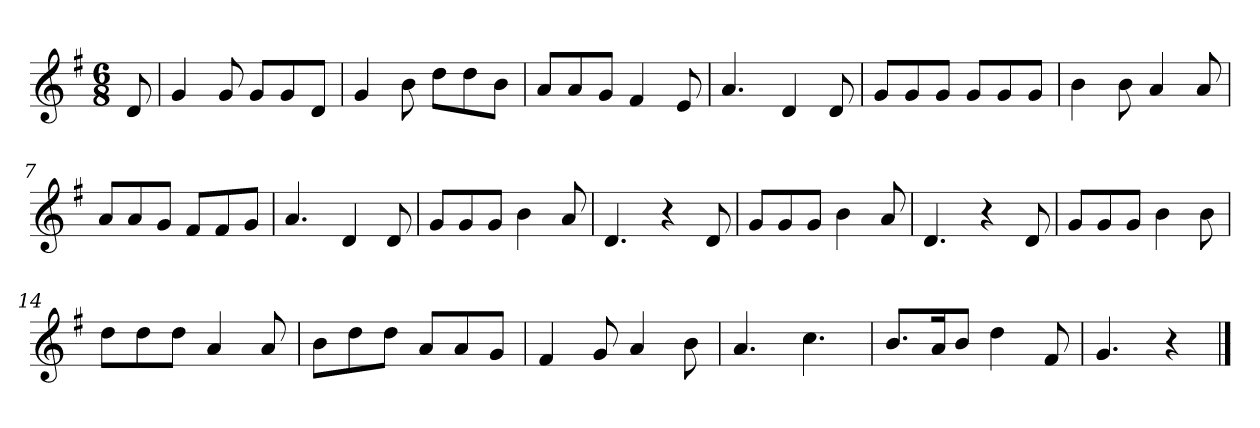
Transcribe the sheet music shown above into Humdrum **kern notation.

**kern
*part1
*staff1
*k[f#]
*M6/8
*MM120
=
8d
=1
4g
8g
8gL
8g
8dJ
=2
4g
8b
8ddL
8dd
8bJ
=3
8aL
8a
8gJ
4f#
8e
=4
4.a
4d
8d
=5
8gL
8g
8gJ
8gL
8g
8gJ
=6
4b
8b
4a
8a
=7
8aL
8a
8gJ
8f#L
8f#
8gJ
=8
4.a
4d
8d
=9
8gL
8g
8gJ
4b
8a
=10
4.d
4r
8d
=11
8gL
8g
8gJ
4b
8a
=12
4.d
4r
8d
=13
8gL
8g
8gJ
4b
8b
=14
8ddL
8dd
8ddJ
4a
8a
=15
8bL
8dd
8ddJ
8aL
8a
8gJ
=16
4f#
8g
4a
8b
=17
4.a
4.cc
=18
8.bL
16aK
8bJ
4dd
8f#
=19
4.g
4r
==
*-
